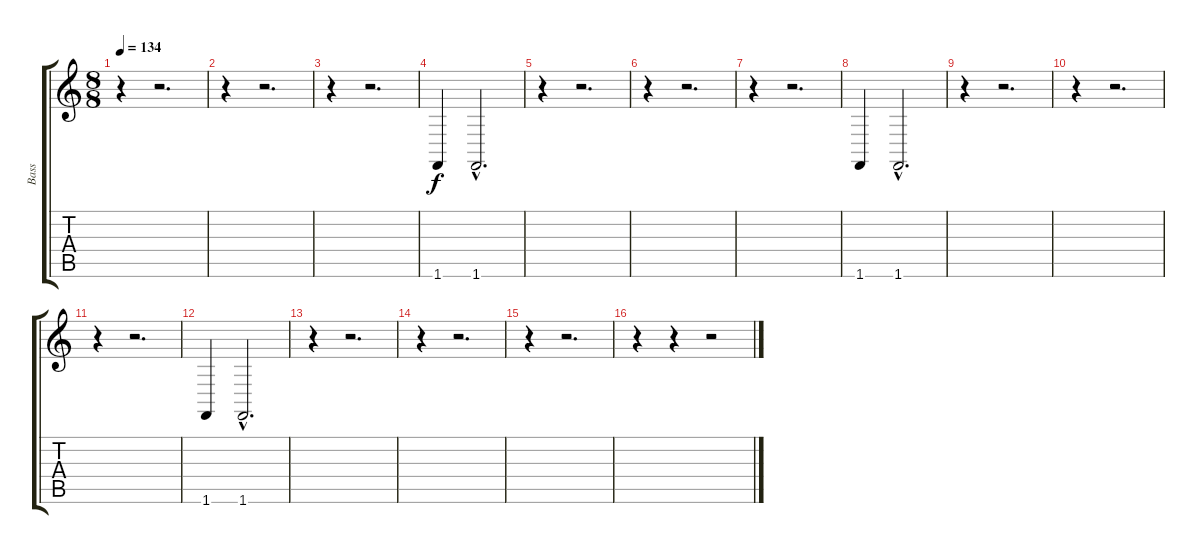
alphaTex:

\track ("Bass" "Bass") {instrument electricpiano1}
\staff {score tabs}
\tuning (E4 B3 G3 D3 A2 E2) {hide}
\ts (8 8)
\tempo 134
\clef g2
\ks c
r.4{dy f} r.2{d} |
r.4 r.2{d} |
r.4 r.2{d} |
1.6.4 1.6{hac}.2{d} |
r.4 r.2{d} |
r.4 r.2{d} |
r.4 r.2{d} |
1.6.4 1.6{hac}.2{d} |
r.4 r.2{d} |
r.4 r.2{d} |
r.4 r.2{d} |
1.6.4 1.6{hac}.2{d} |
r.4 r.2{d} |
r.4 r.2{d} |
r.4 r.2{d} |
r.4 r.4 r.2
